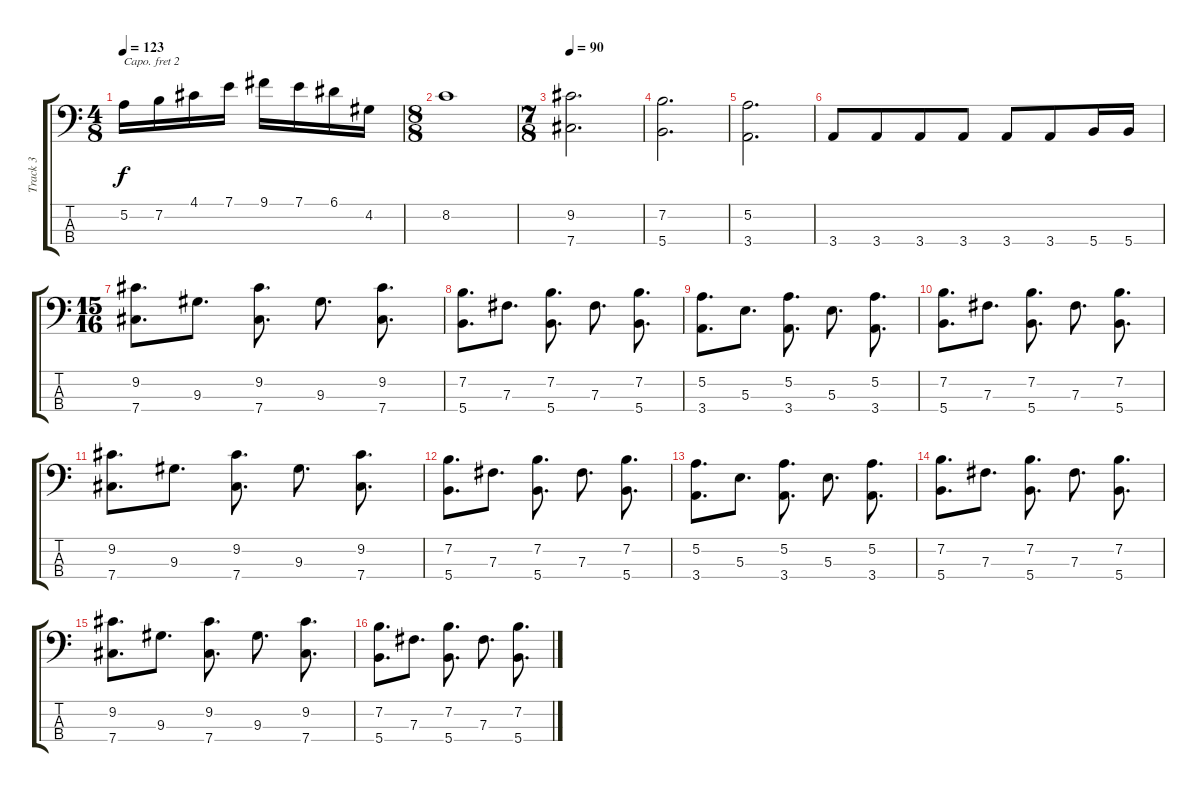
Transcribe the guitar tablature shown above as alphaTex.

\track ("Track 3" "Track 3") {instrument electricbasspick}
\staff {score tabs}
\capo 2
\tuning (G2 D2 A1 E1) {hide}
\ts (4 8)
\tempo 123
\clef f4
\ks c
5.2.16{dy f} 7.2.16 4.1.16 7.1.16 9.1.16 7.1.16 6.1.16 4.2.16 |
\ts (8 8)
8.2.1 |
\ts (7 8)
\tempo 90
(9.2 7.4).2{d} |
(7.2 5.4).2{d} |
(5.2 3.4).2{d} |
3.4.8 3.4.8 3.4.8 3.4.8 3.4.8 3.4.8 5.4.16 5.4.16 |
\ts (15 16)
(9.2 7.4).8{d} 9.3.8{d} (9.2 7.4).8{d} 9.3.8{d} (9.2 7.4).8{d} |
(7.2 5.4).8{d} 7.3.8{d} (7.2 5.4).8{d} 7.3.8{d} (7.2 5.4).8{d} |
(5.2 3.4).8{d} 5.3.8{d} (5.2 3.4).8{d} 5.3.8{d} (5.2 3.4).8{d} |
(7.2 5.4).8{d} 7.3.8{d} (7.2 5.4).8{d} 7.3.8{d} (7.2 5.4).8{d} |
(9.2 7.4).8{d} 9.3.8{d} (9.2 7.4).8{d} 9.3.8{d} (9.2 7.4).8{d} |
(7.2 5.4).8{d} 7.3.8{d} (7.2 5.4).8{d} 7.3.8{d} (7.2 5.4).8{d} |
(5.2 3.4).8{d} 5.3.8{d} (5.2 3.4).8{d} 5.3.8{d} (5.2 3.4).8{d} |
(7.2 5.4).8{d} 7.3.8{d} (7.2 5.4).8{d} 7.3.8{d} (7.2 5.4).8{d} |
(9.2 7.4).8{d} 9.3.8{d} (9.2 7.4).8{d} 9.3.8{d} (9.2 7.4).8{d} |
(7.2 5.4).8{d} 7.3.8{d} (7.2 5.4).8{d} 7.3.8{d} (7.2 5.4).8{d}
